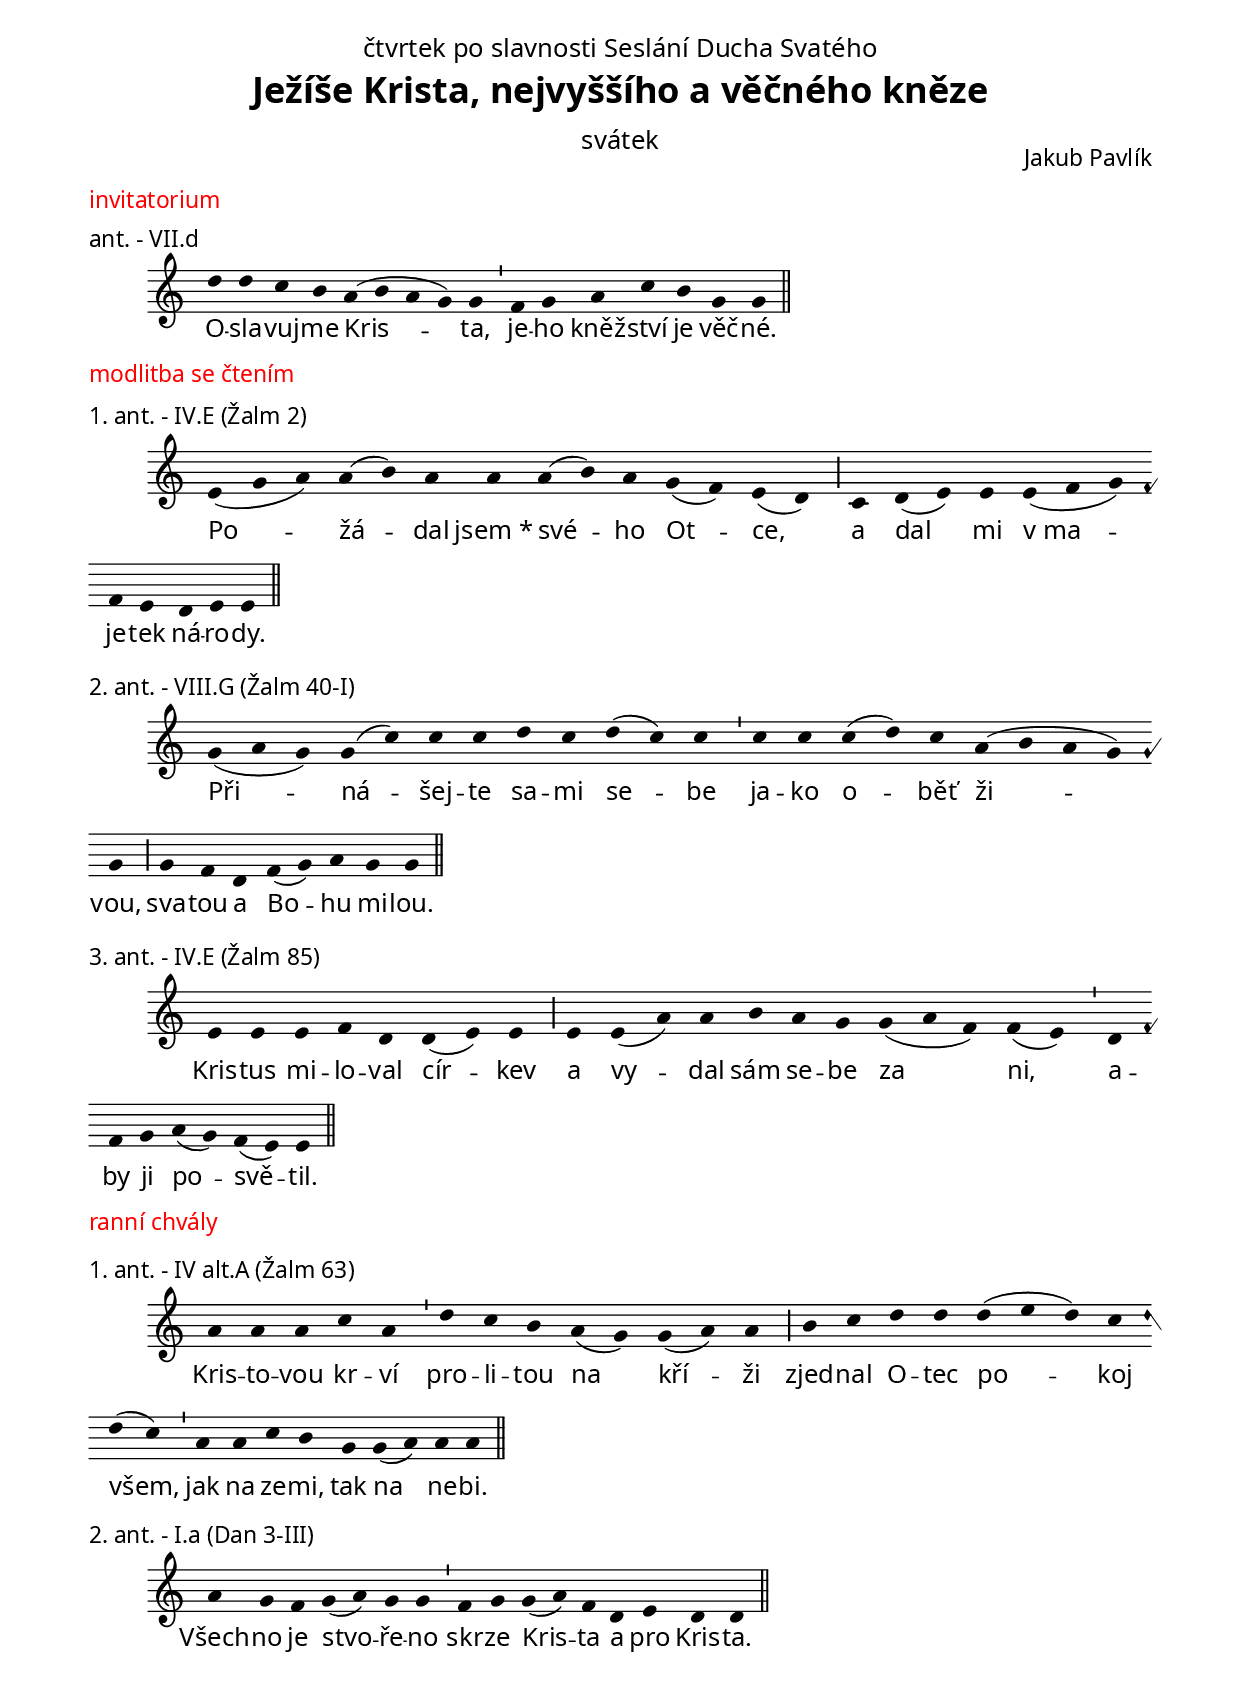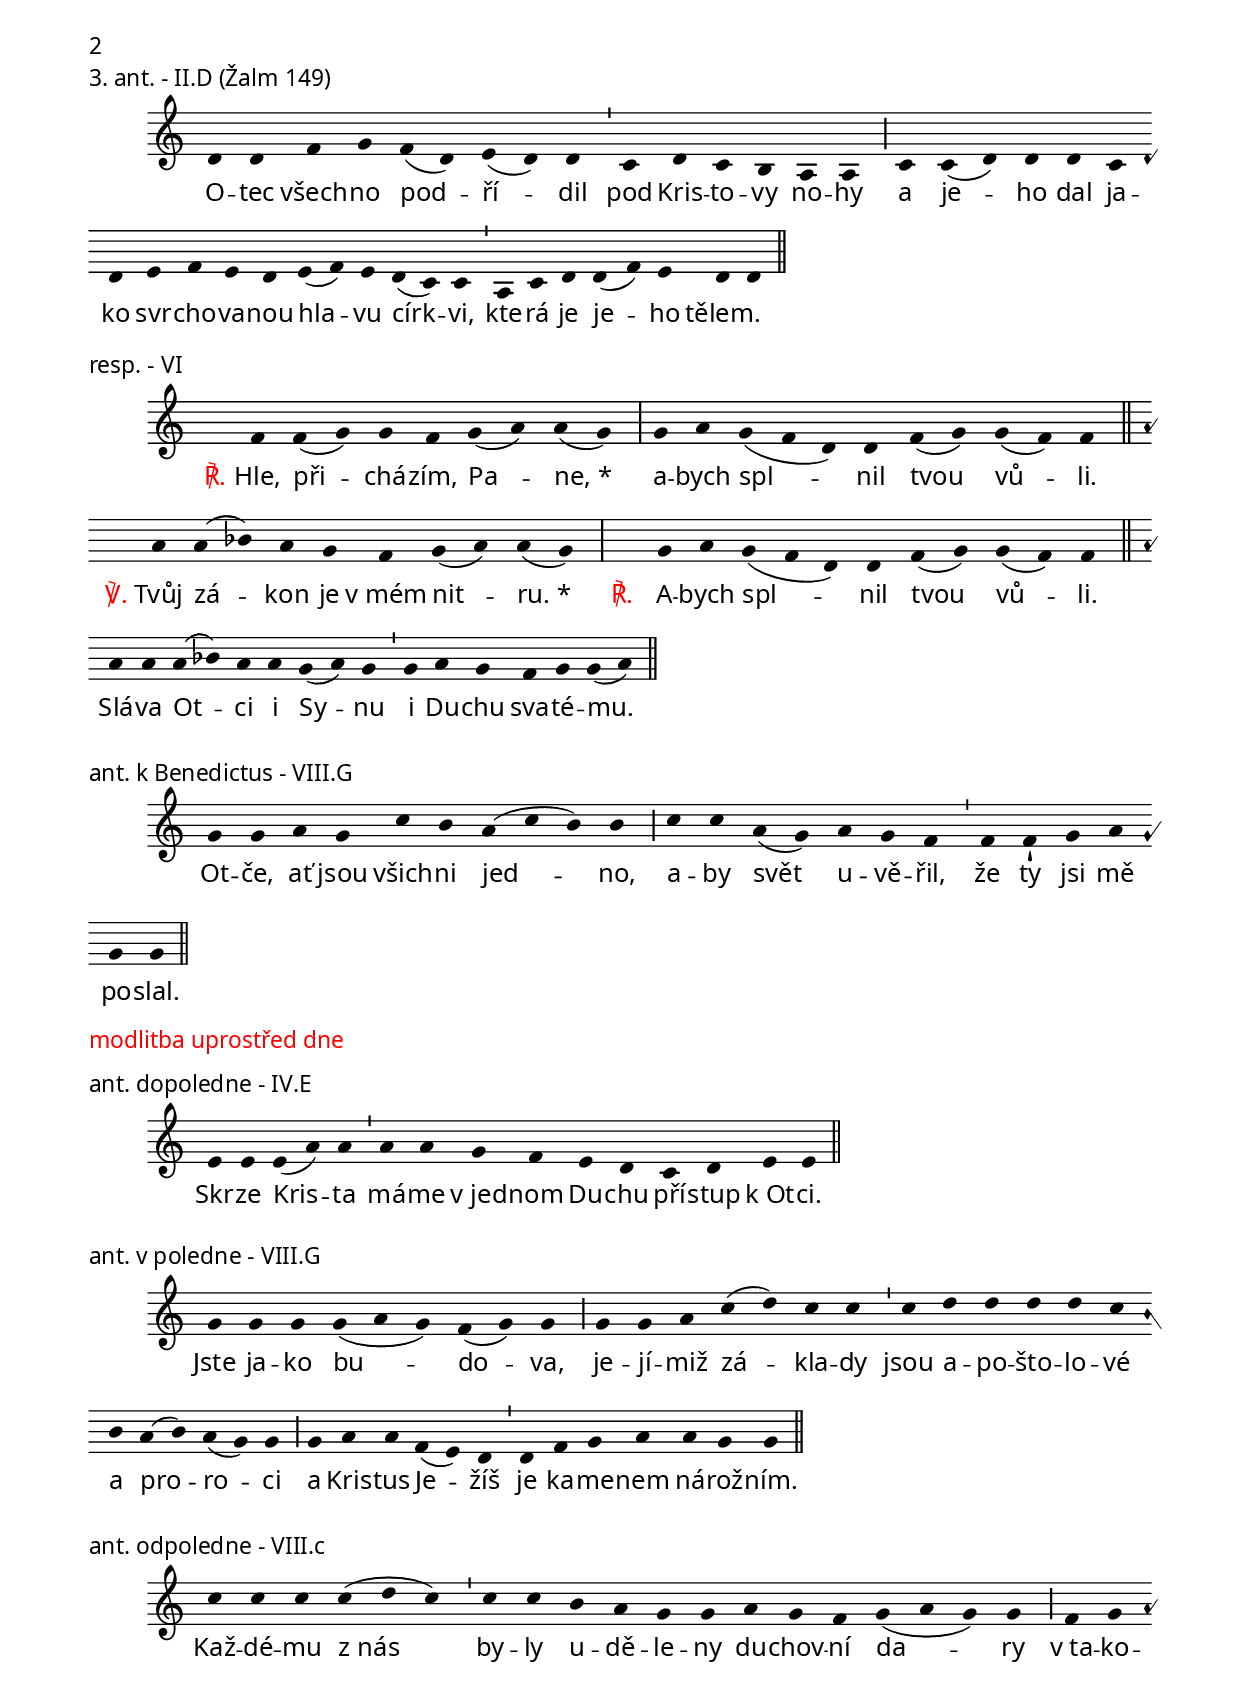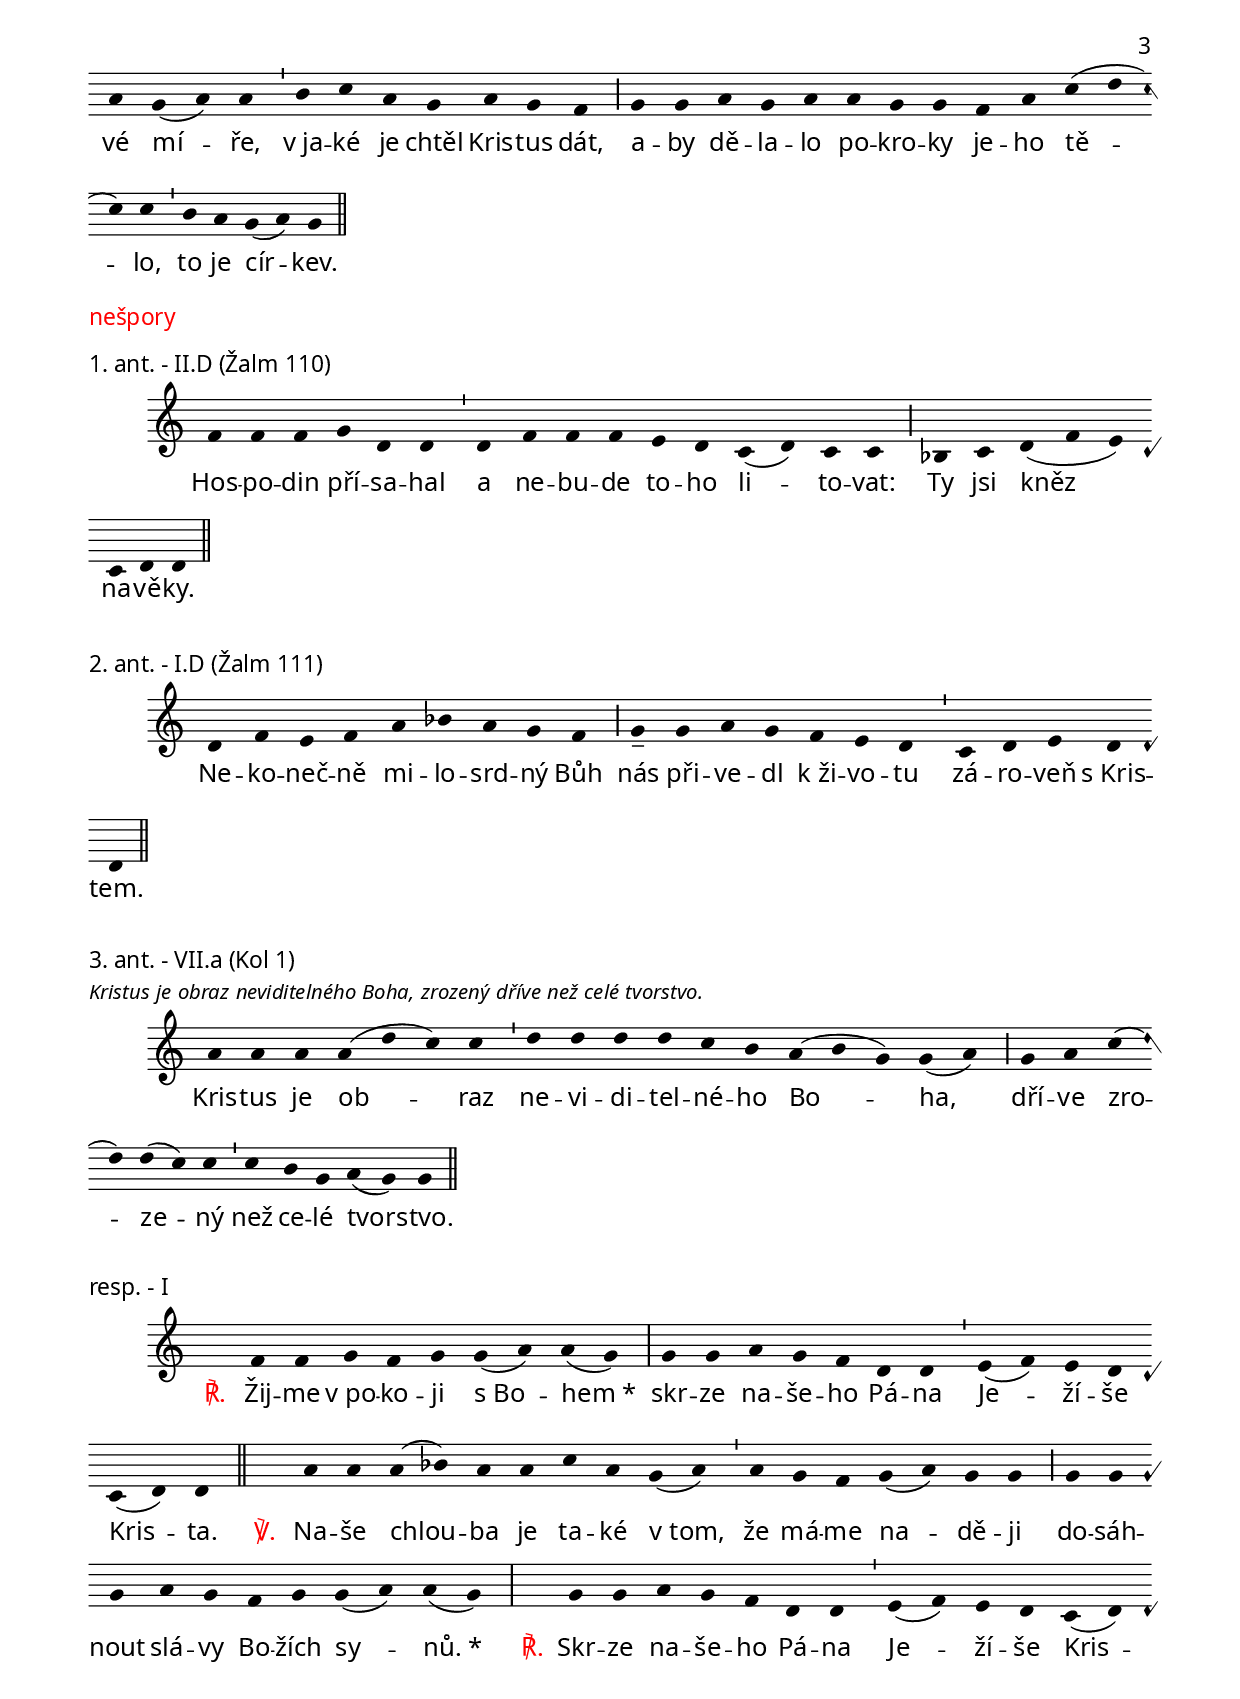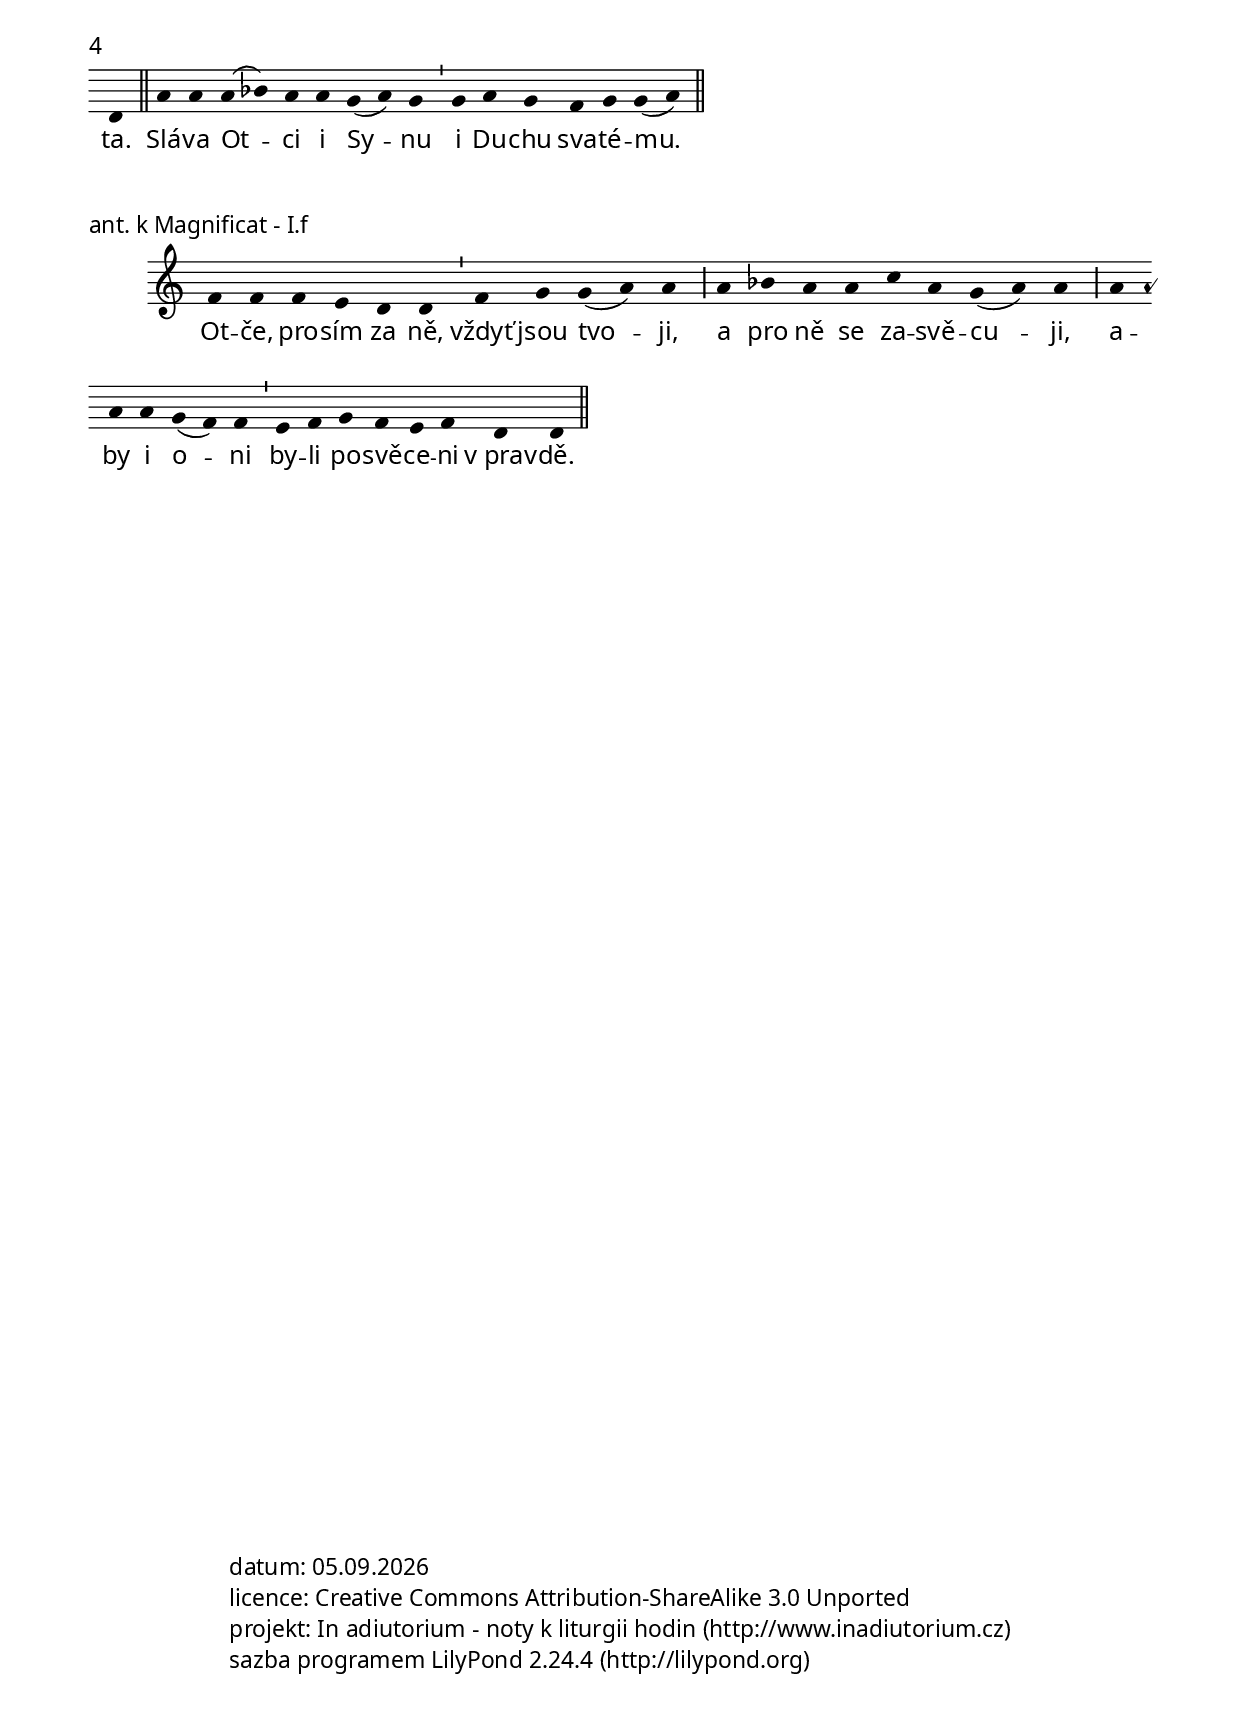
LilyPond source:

\version "2.19.16"

\include "spolecne.ly"
\include "dilyresponsorii.ly"

\header {
  title = \markup\titleSvatek
            "Ježíše Krista, nejvyššího a věčného kněze"
            "svátek"
            "čtvrtek po slavnosti Seslání Ducha Svatého"
  composer = "Jakub Pavlík"
}

\markup {\nadpisHodinka {"invitatorium"}}

\score {
  \relative c'' {
    \choralniRezim
    d4 d c b a( b a g) g \barMin
    f g a c b g g \barFinalis
  }
  \addlyrics {
    O -- sla -- vuj -- me Kris -- ta,
    je -- ho kněž -- ství je věč -- né.
  }
  \header {
    quid = "ant."
    modus = "VII"
    differentia = "d"
    psalmus = ""
    id = "invit"
    piece = \markup {\sestavTitulekBezZalmu}
  }
}

\markup {\nadpisHodinka {"modlitba se čtením"}}

\score {
    \relative c' {
      \choralniRezim
      e4( g a) a( b) a a a( b) a g( f) e( d) \barMaior
      c d( e) e e( f g) f e d e e \barFinalis
    }
    \addlyrics {
      Po -- žá -- dal jsem_* své -- ho Ot -- ce,
      a dal mi v_ma -- je -- tek ná -- ro -- dy.
    }
    \header {
      quid = "1. ant."
      modus = "IV"
      differentia = "E"
      psalmus = "Žalm 2"
      fial = "velikonoce_velikonocnioktav.ly#po-mc-a2?-aleluja"
      id = "mc-a1"
      piece = \markup {\sestavTitulek}
    }
  }

\score {
  \relative c'' {
    \choralniRezim
    g4( a g) g( c) c c d c d( c) c \barMin
    c c c( d) c a( b a g) g \barMaior
    g f d f( g) a g g \barFinalis
  }
  \addlyrics {
    Při -- ná -- šej -- te sa -- mi se -- be
    ja -- ko o -- běť ži -- vou,
    sva -- tou a Bo -- hu mi -- lou.

  }
  \header {
    quid = "2. ant."
    modus = "VIII"
    differentia = "G"
    psalmus = "Žalm 40-I"
    id = "mc-a2"
    piece = \markup {\sestavTitulek}
  }
}

\score {
  \relative c' {
    \choralniRezim
    e4 e e f d d( e) e \barMaior
    e e( a) a b a g g( a f) f( e) \barMin
    d f g a( g) f( e) e \barFinalis
  }
  \addlyrics {
    Kris -- tus mi -- lo -- val cír -- kev
    a vy -- dal sám se -- be za ni,
    a -- by ji po -- svě -- til.
  }
  \header {
    quid = "3. ant."
    modus = "IV"
    differentia = "E"
    psalmus = "Žalm 85"
    id = "mc-a3"
    piece = \markup {\sestavTitulek}
  }
}

\markup {\nadpisHodinka {"ranní chvály"}}

\score {
  \relative c'' {
    \choralniRezim
    a4 a a c a \barMin
    d c b a( g) g( a) a \barMaior
    b c d d d( e d) c d( c) \barMin
    a a c b g g( a) a a \barFinalis
  }
  \addlyrics {
    Kris -- to -- vou kr -- ví
    pro -- li -- tou na kří -- ži
    zjed -- nal O -- tec po -- koj všem,
    jak na ze -- mi, tak na ne -- bi.
  }
  \header {
    quid = "1. ant."
    modus = "IV alt"
    differentia = "A"
    psalmus = "Žalm 63"
    id = "rch-a1"
    piece = \markup {\sestavTitulek}
  }
}

\score {
  \relative c'' {
    \choralniRezim
    a4 g f g( a) g g \barMin
    f g g( a) f d e d d \barFinalis
  }
  \addlyrics {
    Všech -- no je stvo -- ře -- no
    skr -- ze Kris -- ta a pro Kris -- ta.
  }
  \header {
    quid = "2. ant."
    modus = "I"
    differentia = "a"
    psalmus = "Dan 3-III"
    id = "rch-a2"
    piece = \markup {\sestavTitulek}
  }
}

\score {
  \relative c' {
    \choralniRezim
    d4 d f g f( d) e( d) d \barMin
    c d c b a a \barMaior
    c c( d) d d c d e f e d e( f) e d( c) c \barMin
    a c d d( f) e d d \barFinalis
  }
  \addlyrics {
    O -- tec všech -- no pod -- ří -- dil
    pod Kris -- to -- vy no -- hy
    a je -- ho dal ja -- ko svr -- cho -- va -- nou hla -- vu círk -- vi,
    kte -- rá je je -- ho tělem.
  }
  \header {
    quid = "3. ant."
    modus = "II"
    differentia = "D"
    psalmus = "Žalm 149"
    id = "rch-a3"
    piece = \markup {\sestavTitulek}
  }
}

\score {
  \relative c' {
    \choralniRezim

    % R
    \neviditelna f
    f4 f( g) g f g( a) a( g) \barMax
    g a g( f d) d f( g) g( f) f \barFinalis
    % V
    \neviditelna a
    a4 a( bes) a g f g( a) a( g) \barMax
    % R
    \neviditelna a
    g a g( f d) d f( g) g( f) f \barFinalis
    % Slava
    \respVIdoxologie \barFinalis
  }
  \addlyrics {
    \Response Hle, při -- chá -- zím, Pa -- ne,_*
    a -- bych spl -- nil tvou vů -- li.
    \Verse Tvůj zá -- kon je v_mém nit -- ru._*
    \Response A -- bych spl -- nil tvou vů -- li.
    \textRespDoxologie
  }
  \header {
    quid = "resp."
    modus = "VI"
    id = "rch-resp"
    piece = \markup {\sestavTitulekResp}
  }
}

\score {
  \relative c'' {
    \choralniRezim
    g4 g a g c b a( c b) b \barMaior
    c c a( g) a g f \barMin
    f f-! g a g g \barFinalis
  }
  \addlyrics {
    Ot -- če, ať jsou všich -- ni jed -- no,
    a -- by svět u -- vě -- řil,
    že ty jsi mě po -- slal.
  }
  \header {
    quid = "ant. k Benedictus"
    modus = "VIII"
    differentia = "G"
    psalmus = ""
    % antifony/velikonoce_nedeleC.ly#viimag1 ma hodne podobny text,
    % ale utrzek nesel samostatne pouzit.
    id = "rch-aben"
    piece = \markup {\sestavTitulekBezZalmu}
  }
}

\markup {\nadpisHodinka {"modlitba uprostřed dne"}}

\score {
  \relative c' {
    \choralniRezim
    e4 e e( a) a \barMin
    a a g f e d c d e e \barFinalis
  }
  \addlyrics {
    Skr -- ze Kris -- ta
    má -- me v_jed -- nom Du -- chu pří -- stup k_Ot -- ci.
  }
  \header {
    quid = "ant. dopoledne"
    modus = "IV"
    differentia = "E"
    psalmus = ""
    id = "tercie"
    piece = \markup {\sestavTitulekBezZalmu}
  }
}

\score {
  \relative c'' {
    \choralniRezim
    g4 g g g( a g) f( g) g \barMaior
    g g a c( d) c c \barMin
    c d d d d c b a( b) a( g) g \barMaior
    g a a f( e) d \barMin
    d f g a a g g \barFinalis
  }
  \addlyrics {
    Jste ja -- ko bu -- do -- va,
    je -- jí -- miž zá -- kla -- dy
    jsou a -- po -- što -- lo -- vé a pro -- ro -- ci
    a Kris -- tus Je -- žíš
    je ka -- me -- nem ná -- rož -- ním.
  }
  \header {
    quid = "ant. v poledne"
    modus = "VIII"
    differentia = "G"
    psalmus = ""
    id = "sexta"
    piece = \markup {\sestavTitulekBezZalmu}
  }
}

\score {
  \relative c'' {
    \choralniRezim
    c4 c c c( d c) \barMin
    c c b a g g a g f g( a g) g \barMaior
    f g a g( a) a \barMin
    b c a g a g f \barMaior
    g g a g a a g g f a c( d c) c \barMin
    b a g( a) g \barFinalis
  }
  \addlyrics {
    Kaž -- dé -- mu z_nás
    by -- ly u -- dě -- le -- ny du -- chov -- ní da -- ry
    v_ta -- ko -- vé mí -- ře,
    v_ja -- ké je chtěl Kris -- tus dát,
    a -- by dě -- la -- lo po -- kro -- ky je -- ho tě -- lo,
    to je cír -- kev.
  }
  \header {
    quid = "ant. odpoledne"
    modus = "VIII"
    differentia = "c"
    psalmus = ""
    id = "nona"
    piece = \markup {\sestavTitulekBezZalmu}
  }
}

\markup {\nadpisHodinka {"nešpory"}}

\score {
  \relative c' {
    \choralniRezim
    f4 f f g d d \barMin
    d f f f e d c( d) c c \barMaior
    bes c d( f e) c d d \barFinalis
  }
  \addlyrics {
    Hos -- po -- din pří -- sa -- hal
    a ne -- bu -- de to -- ho li -- to -- vat:
    Ty jsi kněz na -- vě -- ky.

  }
  \header {
    quid = "1. ant."
    modus = "II"
    differentia = "D"
    psalmus = "Žalm 110"
    id = "ne-a1"
    piece = \markup {\sestavTitulek}
  }
}

\score {
  \relative c' {
    \choralniRezim
    d4 f e f a bes a g f \barMaior
    g-- g a g f e d \barMin
    c d e d d \barFinalis
  }
  \addlyrics {
    Ne -- ko -- neč -- ně mi -- lo -- srd -- ný Bůh
    nás při -- ve -- dl k_ži -- vo -- tu
    zá -- ro -- veň s_Kris -- tem.
  }
  \header {
    quid = "2. ant."
    modus = "I"
    differentia = "D"
    psalmus = "Žalm 111"
    % motiv ze zdrojove antifony neni prevzat doslovne, ale dilem posunut o sekundu dolu
    fial = "antifony/pust_tyden4.ly#ne-1ne-a3?cast"
    id = "ne-a2"
    piece = \markup {\sestavTitulek}
  }
}

\score {
  \relative c'' {
    \choralniRezim
    a4 a a a( d c) c \barMin
    d d d d c b a( b g) g( a) \barMaior
    g a c( d) d( c) c \barMin
    c b g a( g) g \barFinalis
  }
  \addlyrics {
    Kris -- tus je ob -- raz
    ne -- vi -- di -- tel -- né -- ho Bo -- ha,
    dří -- ve zro -- ze -- ný
    než ce -- lé tvor -- stvo.
  }
  \header {
    textus_approbatus = "Kristus je obraz neviditelného Boha,
    zrozený dříve než celé tvorstvo."
    quid = "3. ant."
    modus = "VII"
    differentia = "a"
    psalmus = "Kol 1"
    id = "ne-a3"
    piece = \markup {\sestavTitulek}
  }
}

\score {
  \relative c' {
    \choralniRezim

    % R
    \neviditelna f
    f4 f g f g g( a) a( g) \barMax
    g g a g f d d \barMin e( f) e d c( d) d \barFinalis
    % V
    \neviditelna a
    a'4 a a( bes) a a c a g( a) \barMin
    a g f g( a) g g \barMaior
    g g g a g f g g( a) a( g) \barMax
    % R
    \neviditelna a
    g g a g f d d \barMin e( f) e d c( d) d \barFinalis
    % Slava
    \relative c'' \respVIdoxologie \barFinalis
  }
  \addlyrics {
    \Response Žij -- me v_po -- ko -- ji s_Bo -- hem_*
    skr -- ze na -- še -- ho Pá -- na Je -- ží -- še Kris -- ta.
    \Verse Na -- še chlou -- ba je ta -- ké v_tom,
    že má -- me na -- dě -- ji
    do -- sáh -- nout slá -- vy Bo -- žích sy -- nů._*
    \Response Skr -- ze na -- še -- ho Pá -- na Je -- ží -- še Kris -- ta.
    \textRespDoxologie
  }
  \header {
    quid = "resp."
    modus = "I"
    id = "ne-resp"
    piece = \markup {\sestavTitulekResp}
  }
}

\score {
  \relative c' {
    \choralniRezim
    f4 f f e d d \barMin
    f g g( a) a \barMaior
    a bes a a c a g( a) a \barMaior
    a a a g( f) f \barMin
    e f g f e f d d \barFinalis
  }
  \addlyrics {
    Ot -- če, pro -- sím za ně,
    vždyť jsou tvo -- ji,
    a pro ně se za -- svě -- cu -- ji,
    a -- by i o -- ni
    by -- li po -- svě -- ce -- ni v_prav -- dě.
  }
  \header {
    quid = "ant. k Magnificat"
    modus = "I"
    differentia = "f"
    psalmus = ""
    id = "ne-amag"
    piece = \markup {\sestavTitulekBezZalmu}
  }
}